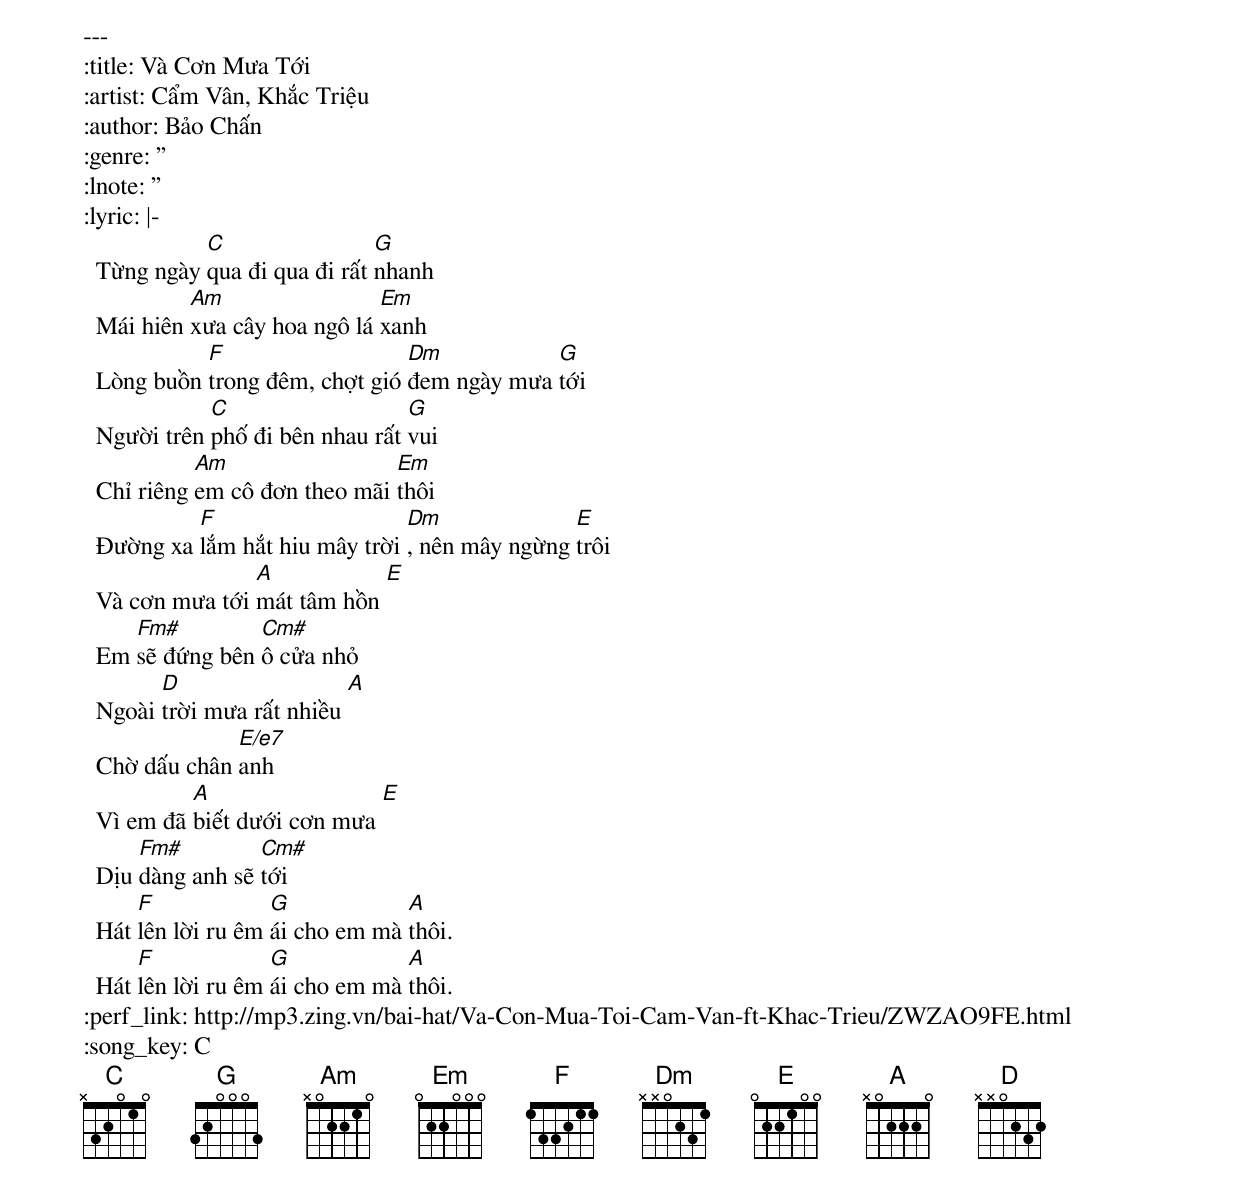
---
:title: Và Cơn Mưa Tới
:artist: Cẩm Vân, Khắc Triệu
:author: Bảo Chấn
:genre: ''
:lnote: ''
:lyric: |-
  Từng ngày [C]qua đi qua đi rất [G]nhanh
  Mái hiên [Am]xưa cây hoa ngô lá [Em]xanh
  Lòng buồn [F]trong đêm, chợt gió [Dm]đem ngày mưa [G]tới
  Người trên [C]phố đi bên nhau rất [G]vui
  Chỉ riêng [Am]em cô đơn theo mãi [Em]thôi
  Ðường xa [F]lắm hắt hiu mây trời [Dm], nên mây ngừng [E]trôi
  Và cơn mưa tới [A]mát tâm hồn [E]
  Em [Fm#]sẽ đứng bên [Cm#]ô cửa nhỏ
  Ngoài [D]trời mưa rất nhiều [A]
  Chờ dấu chân [E/e7]anh
  Vì em đã [A]biết dưới cơn mưa [E]
  Dịu [Fm#]dàng anh sẽ [Cm#]tới
  Hát [F]lên lời ru êm [G]ái cho em mà [A]thôi.
  Hát [F]lên lời ru êm [G]ái cho em mà [A]thôi.
:perf_link: http://mp3.zing.vn/bai-hat/Va-Con-Mua-Toi-Cam-Van-ft-Khac-Trieu/ZWZAO9FE.html
:song_key: C
